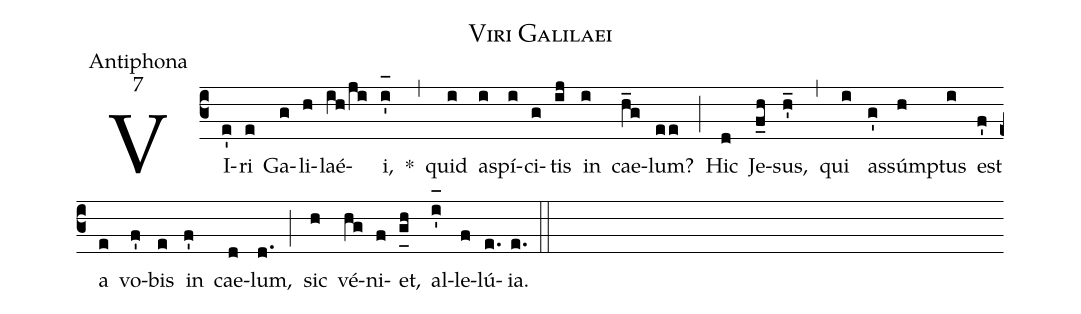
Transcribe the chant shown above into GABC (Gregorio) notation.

name:Viri Galilaei;
office-part:Antiphona;
mode:7;
%%
(c3) VI(e')ri(e) Ga(g)li(h)laé(ih/ji)i,(i'_[oh:h]) *(,) quid(i) a(i)spí(i)ci(g)tis(ij) in(i) cae(h_g)lum?(ee) (;) Hic(d) Je(f_h)sus,(h'_) (,) qui(i) as(g')súm(h)ptus(i) est(f') a(e) vo(f')bis(e) in(f') cae(d)lum,(d.) (;) sic(h) vé(hg)ni(f)et,(g_[uh:l]h) al(i'_[oh:h])le(f)lú(e.){ia}.(e.) (::)
